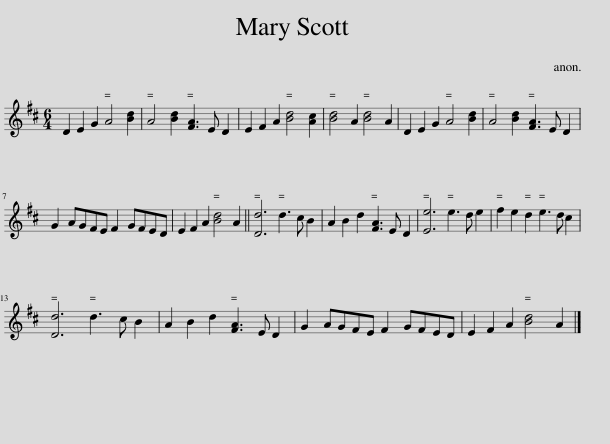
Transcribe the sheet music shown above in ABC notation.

X:1
L:1/8
M:6/4
I:linebreak $
K:D
V:1 treble
V:1
 D2 E2 G2 A4 [Bd]2 | A4 [Bd]2 [FA]3 E D2 | E2 F2 A2 [Bd]4 [Ac]2 | [Bd]4 A2 [Bd]4 A2 | D2 E2 G2 A4 [Bd]2 | %5
 A4 [Bd]2 [FA]3 E D2 |$ G2 AGFE F2 GFED | E2 F2 A2 [Bd]4 A2 || [Dd]6 d3 c B2 | A2 B2 d2 [FA]3 E D2 | %10
 [Ee]6 e3 d e2 | f2 e2 d2 e3 d c2 |$ [Dd]6 d3 c B2 | A2 B2 d2 [FA]3 E D2 | G2 AGFE F2 GFED | %15
 E2 F2 A2 [Bd]4 A2 |] %16
